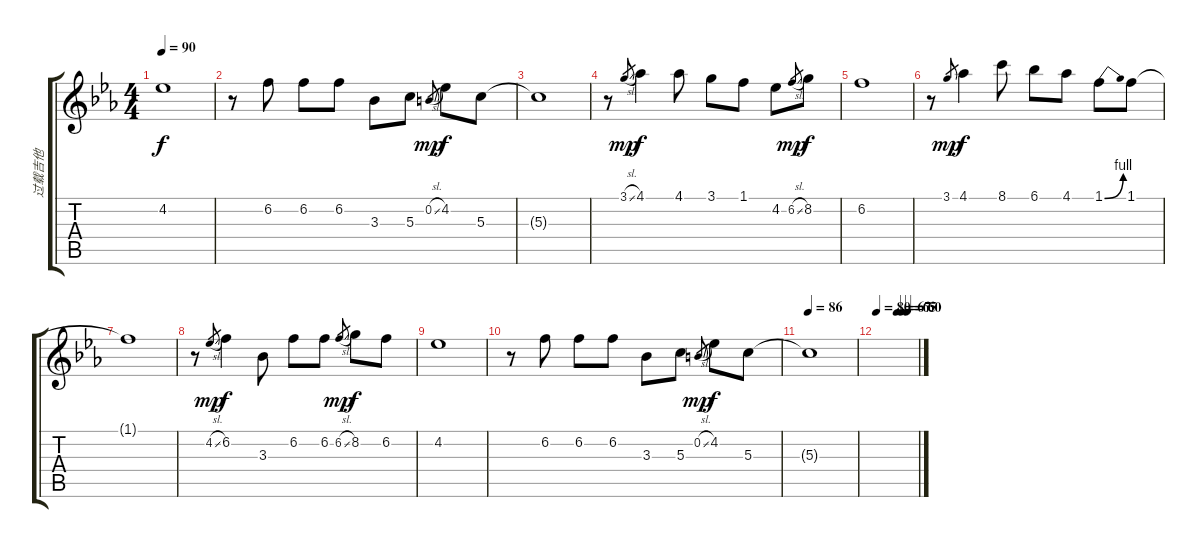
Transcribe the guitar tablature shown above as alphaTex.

\track ("过载吉他" "过载吉他") {instrument overdrivenguitar}
\staff {score tabs}
\tuning (E4 B3 G3 D3 A2 E2) {hide}
\ts (4 4)
\tempo 90
\clef g2
\ks eb
4.2.1{dy f} |
r.8 6.2.8 6.2.8 6.2.8 3.3.8 5.3.8 0.2{sl}.8{gr dy mp} 4.2.8{dy f} 5.3.8 |
5.3{t}.1 |
r.8 3.1{sl}.8{gr dy mp} 4.1.4{dy f} 4.1.8 3.1.8 1.1.8 4.2.8 6.2{sl}.8{gr dy mp} 8.2.8{dy f} |
6.2.1 |
r.8 3.1.8{gr dy mp} 4.1.4{dy f} 8.1.8 6.1.8 4.1.8 1.1{be (bend 0 0 60 4)}.8 1.1.8 |
1.1{t}.1 |
r.8 4.2{sl}.8{gr dy mp} 6.2.4{dy f} 3.3.8 6.2.8 6.2.8 6.2{sl}.8{gr dy mp} 8.2.8{dy f} 6.2.8 |
4.2.1 |
r.8 6.2.8 6.2.8 6.2.8 3.3.8 5.3.8 0.2{sl}.8{gr dy mp} 4.2.8{dy f} 5.3.8 |
\tempo 86
5.3{t}.1 |
\tempo 80
\tempo (67 0.5)
\tempo (65 0.625)
\tempo (60 0.75)
